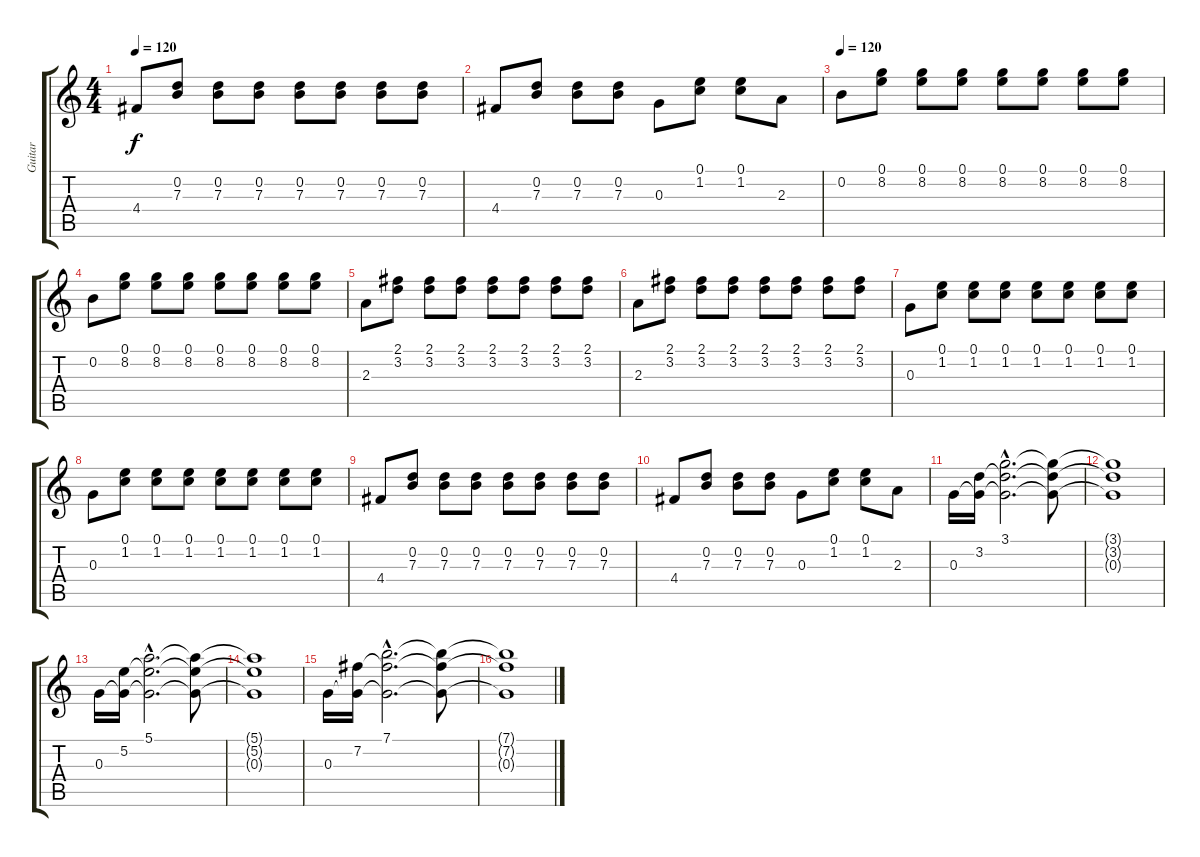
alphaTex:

\track ("Guitar" "Guitar") {instrument electricguitarclean}
\staff {score tabs}
\tuning (E4 B3 G3 D3 A2 E2) {hide}
\ts (4 4)
\tempo 120
\clef g2
\ks c
4.4.8{dy f} (0.2 7.3).8 (0.2 7.3).8 (0.2 7.3).8 (0.2 7.3).8 (0.2 7.3).8 (0.2 7.3).8 (0.2 7.3).8 |
4.4.8 (0.2 7.3).8 (0.2 7.3).8 (0.2 7.3).8 0.3.8 (0.1 1.2).8 (0.1 1.2).8 2.3.8 |
\tempo 120
0.2.8{instrument overdrivenguitar} (0.1 8.2).8 (0.1 8.2).8 (0.1 8.2).8 (0.1 8.2).8 (0.1 8.2).8 (0.1 8.2).8 (0.1 8.2).8 |
0.2.8 (0.1 8.2).8 (0.1 8.2).8 (0.1 8.2).8 (0.1 8.2).8 (0.1 8.2).8 (0.1 8.2).8 (0.1 8.2).8 |
2.3.8 (2.1 3.2).8 (2.1 3.2).8 (2.1 3.2).8 (2.1 3.2).8 (2.1 3.2).8 (2.1 3.2).8 (2.1 3.2).8 |
2.3.8 (2.1 3.2).8 (2.1 3.2).8 (2.1 3.2).8 (2.1 3.2).8 (2.1 3.2).8 (2.1 3.2).8 (2.1 3.2).8 |
0.3.8 (0.1 1.2).8 (0.1 1.2).8 (0.1 1.2).8 (0.1 1.2).8 (0.1 1.2).8 (0.1 1.2).8 (0.1 1.2).8 |
0.3.8 (0.1 1.2).8 (0.1 1.2).8 (0.1 1.2).8 (0.1 1.2).8 (0.1 1.2).8 (0.1 1.2).8 (0.1 1.2).8 |
4.4.8 (0.2 7.3).8 (0.2 7.3).8 (0.2 7.3).8 (0.2 7.3).8 (0.2 7.3).8 (0.2 7.3).8 (0.2 7.3).8 |
4.4.8 (0.2 7.3).8 (0.2 7.3).8 (0.2 7.3).8 0.3.8 (0.1 1.2).8 (0.1 1.2).8 2.3.8 |
0.3.16 (3.2 0.3{t}).16 (3.1{hac} 3.2{hac t} 0.3{hac t}).2{d} (3.1{t} 3.2{t} 0.3{t}).8 |
(3.1{t} 3.2{t} 0.3{t}).1 |
0.3.16 (5.2 0.3{t}).16 (5.1{hac} 5.2{hac t} 0.3{hac t}).2{d} (5.1{t} 5.2{t} 0.3{t}).8 |
(5.1{t} 5.2{t} 0.3{t}).1 |
0.3.16 (7.2 0.3{t}).16 (7.1{hac} 7.2{hac t} 0.3{hac t}).2{d} (7.1{t} 7.2{t} 0.3{t}).8 |
(7.1{t} 7.2{t} 0.3{t}).1
